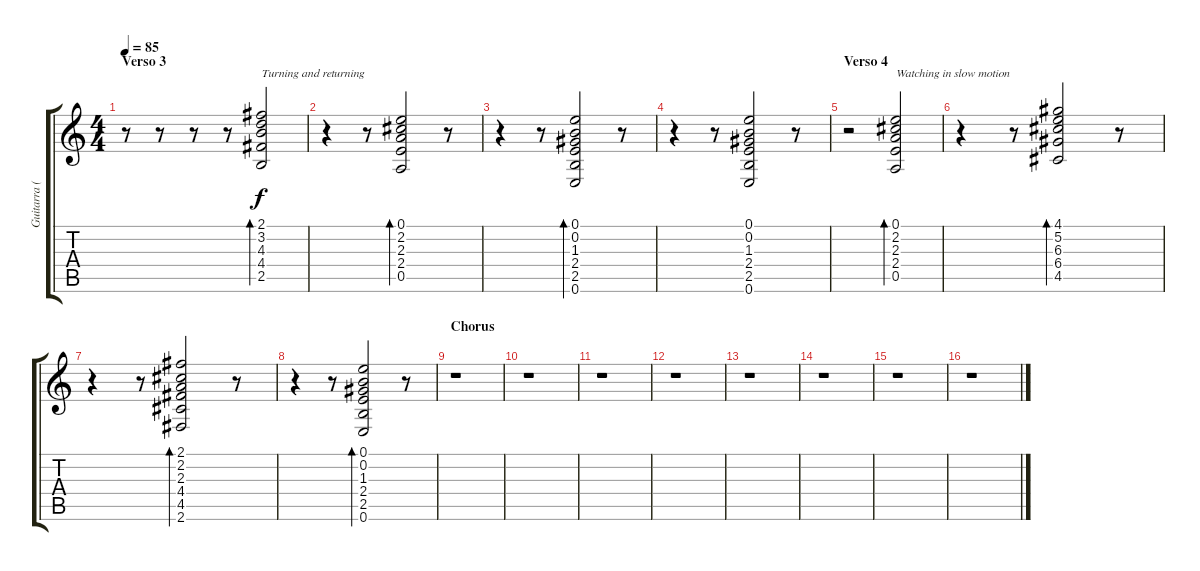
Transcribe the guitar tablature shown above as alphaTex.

\track ("Guitarra (clean)" "Guitarra (") {instrument acousticguitarsteel}
\staff {score tabs}
\tuning (E4 B3 G3 D3 A2 E2) {hide}
\ts (4 4)
\section ("" "Verso 3")
\tempo 85
\clef g2
\ks c
r.8{dy f} r.8 r.8 r.8 (2.1 3.2 4.3 4.4 2.5).2{bd 30 txt "Turning and returning"} |
r.4 r.8 (0.1 2.2 2.3 2.4 0.5).2{bd 30} r.8 |
r.4 r.8 (0.1 0.2 1.3 2.4 2.5 0.6).2{bd 30} r.8 |
r.4 r.8 (0.1 0.2 1.3 2.4 2.5 0.6).2 r.8 |
\section ("" "Verso 4")
r.2 (0.1 2.2 2.3 2.4 0.5).2{bd 60 txt "Watching in slow motion"} |
r.4 r.8 (4.1 5.2 6.3 6.4 4.5).2{bd 30} r.8 |
r.4 r.8 (2.1 2.2 2.3 4.4 4.5 2.6).2{bd 30} r.8 |
r.4 r.8 (0.1 0.2 1.3 2.4 2.5 0.6).2{bd 30} r.8 |
\section ("" "Chorus")
r.1 |
r.1 |
r.1 |
r.1 |
r.1 |
r.1 |
r.1 |
r.1
